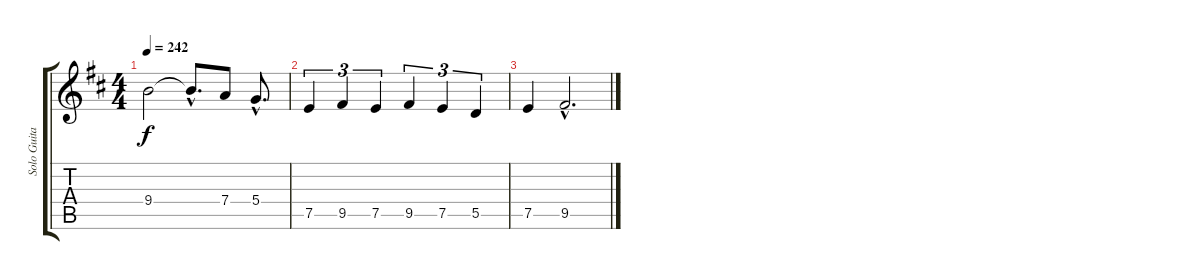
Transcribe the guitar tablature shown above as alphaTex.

\track ("Solo Guitar 2" "Solo Guita") {instrument distortionguitar}
\staff {score tabs}
\tuning (E4 B3 G3 D3 A2 E2) {hide}
\ts (4 4)
\tempo 242
\clef g2
\ks d
9.4{t}.2{dy f} 9.4{hac t}.8{d} 7.4.8 5.4{hac}.8{d} |
7.5.4{tu (3 2)} 9.5.4{tu (3 2)} 7.5.4{tu (3 2)} 9.5.4{tu (3 2)} 7.5.4{tu (3 2)} 5.5.4{tu (3 2)} |
7.5.4 9.5{hac}.2{d}
